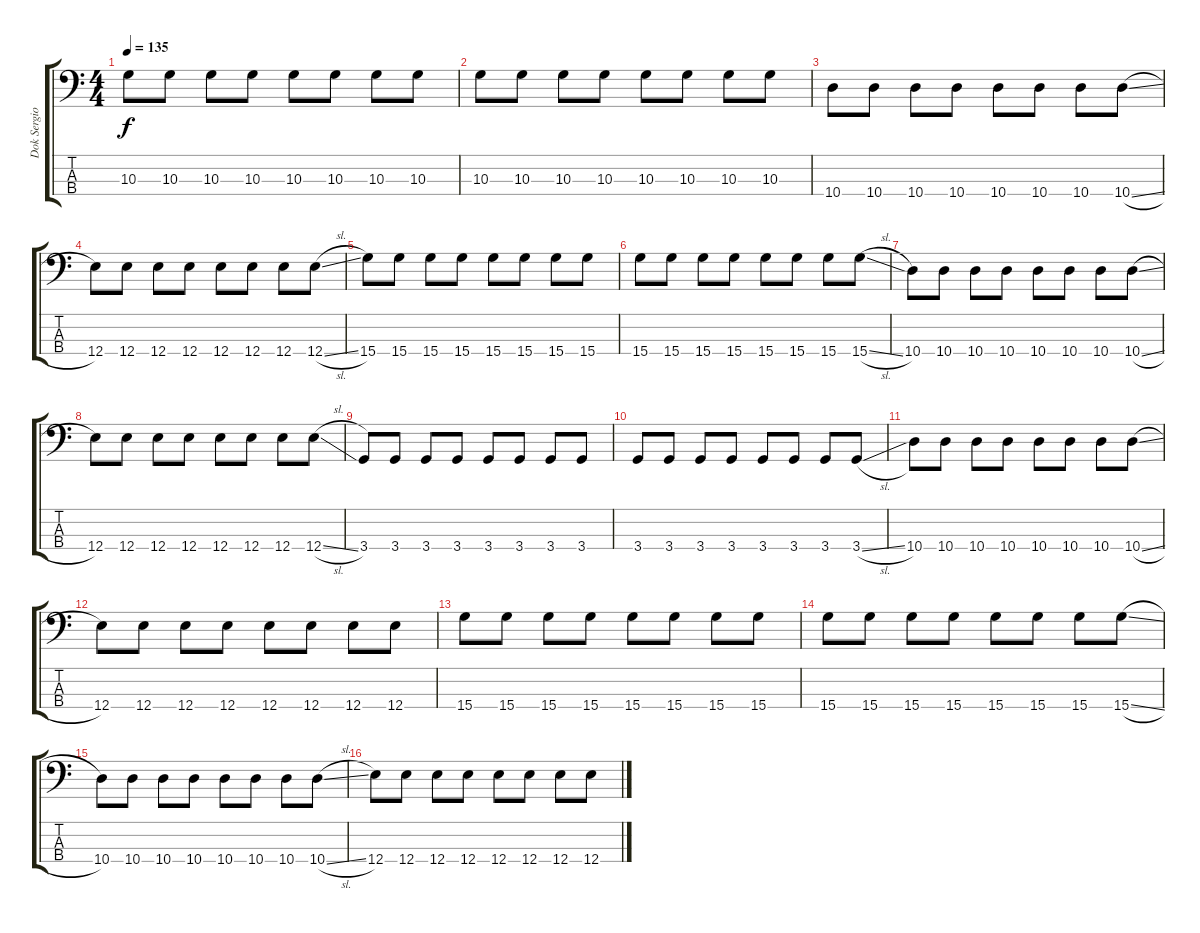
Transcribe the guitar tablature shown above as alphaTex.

\track ("Dok Sergio" "Dok Sergio") {instrument electricbassfinger}
\staff {score tabs}
\tuning (G2 D2 A1 E1) {hide}
\ts (4 4)
\tempo 135
\clef f4
\ks c
10.3.8{dy f} 10.3.8 10.3.8 10.3.8 10.3.8 10.3.8 10.3.8 10.3.8 |
10.3.8 10.3.8 10.3.8 10.3.8 10.3.8 10.3.8 10.3.8 10.3.8 |
10.4.8 10.4.8 10.4.8 10.4.8 10.4.8 10.4.8 10.4.8 10.4{sl}.8 |
12.4.8 12.4.8 12.4.8 12.4.8 12.4.8 12.4.8 12.4.8 12.4{sl}.8 |
15.4.8 15.4.8 15.4.8 15.4.8 15.4.8 15.4.8 15.4.8 15.4.8 |
15.4.8 15.4.8 15.4.8 15.4.8 15.4.8 15.4.8 15.4.8 15.4{sl}.8 |
10.4.8 10.4.8 10.4.8 10.4.8 10.4.8 10.4.8 10.4.8 10.4{sl}.8 |
12.4.8 12.4.8 12.4.8 12.4.8 12.4.8 12.4.8 12.4.8 12.4{sl}.8 |
3.4.8 3.4.8 3.4.8 3.4.8 3.4.8 3.4.8 3.4.8 3.4.8 |
3.4.8 3.4.8 3.4.8 3.4.8 3.4.8 3.4.8 3.4.8 3.4{sl}.8 |
10.4.8 10.4.8 10.4.8 10.4.8 10.4.8 10.4.8 10.4.8 10.4{sl}.8 |
12.4.8 12.4.8 12.4.8 12.4.8 12.4.8 12.4.8 12.4.8 12.4.8 |
15.4.8 15.4.8 15.4.8 15.4.8 15.4.8 15.4.8 15.4.8 15.4.8 |
15.4.8 15.4.8 15.4.8 15.4.8 15.4.8 15.4.8 15.4.8 15.4{sl}.8 |
10.4.8 10.4.8 10.4.8 10.4.8 10.4.8 10.4.8 10.4.8 10.4{sl}.8 |
12.4.8 12.4.8 12.4.8 12.4.8 12.4.8 12.4.8 12.4.8 12.4.8
